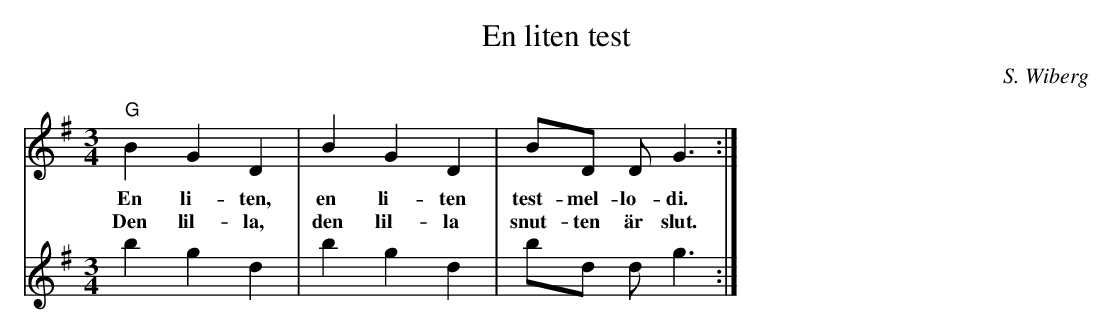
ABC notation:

X:1
T:En liten test
M:3/4
L:1/8
C:S. Wiberg
K:G
V:1
"G" B2G2D2 | B2G2D2 | BD D G3:|
w:En li-ten, en li-ten test-mel-lo-di. __________
w:Den lil-la, den lil-la snut-ten är slut.
V:2
b2g2d2 | b2g2d2 | bd d g3:|
